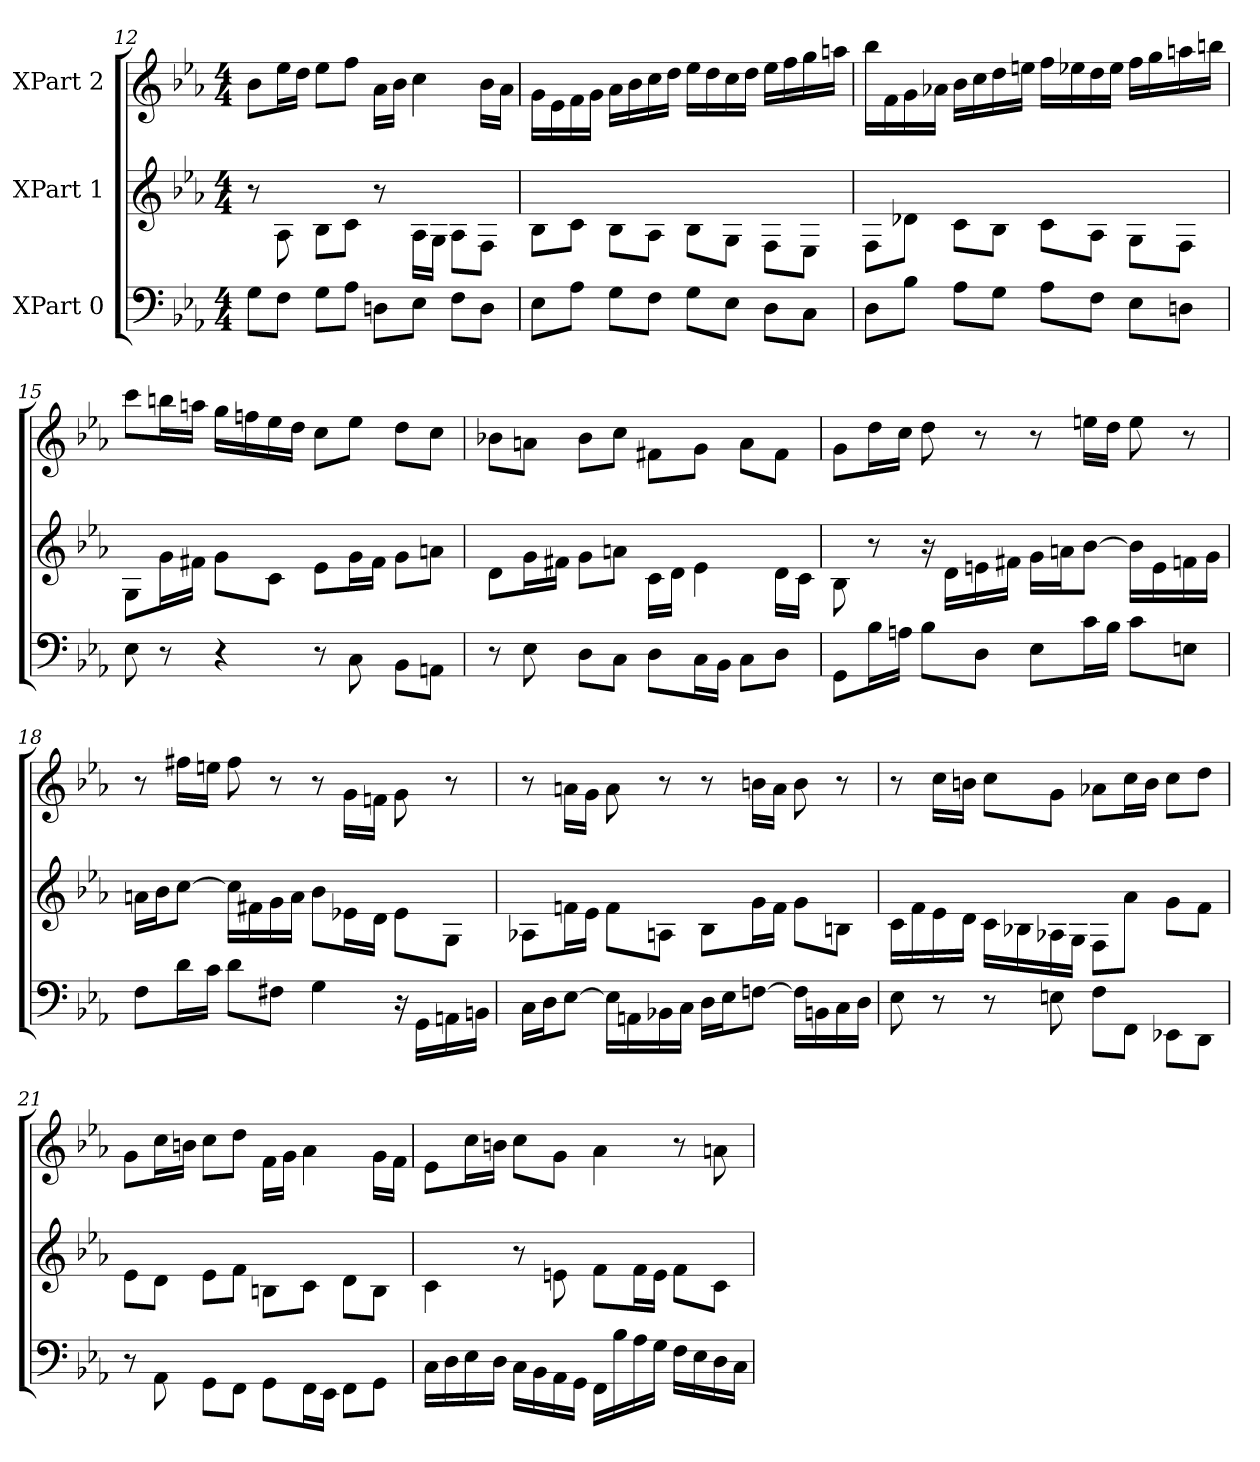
**kern	**kern	**kern
*part3	*part2	*part1
*staff3	*staff2	*staff1
*I"XPart 0	*I"XPart 1	*I"XPart 2
*clefF4	*clefG2	*clefG2
*k[b-e-a-]	*k[b-e-a-]	*k[b-e-a-]
*M4/4	*M4/4	*M4/4
=12	=12	=12
8G\L	8r	8b-\L
8F\J	8A-\	16ee-\
.	.	16dd\J
8G\L	8B-\L	8ee-\L
8A-\J	8c\J	8ff\J
8Dn\L	8r	16a-\L
.	.	16b-\J
8E-\J	16A-\L	4cc\
.	16G\J	.
8F\L	8A-\L	.
8D\J	8F\J	16b-\L
.	.	16a-\J
=13	=13	=13
8E-\L	8B-\L	16g\L
.	.	16e-\
8A-\J	8c\J	16f\
.	.	16g\J
8G\L	8B-\L	16a-\L
.	.	16b-\
8F\J	8A-\J	16cc\
.	.	16dd\J
8G\L	8B-\L	16ee-\L
.	.	16dd\
8E-\J	8G\J	16cc\
.	.	16dd\J
8D\L	8F\L	16ee-\L
.	.	16ff\
8C\J	8E-\J	16gg\
.	.	16aan\J
=14	=14	=14
8D\L	8F\L	16bb-\L
.	.	16f\
8B-\J	8d-X\J	16g\
.	.	16a-X\J
8A-\L	8c\L	16b-\L
.	.	16cc\
8G\J	8B-\J	16dd\
.	.	16een\J
8A-\L	8c\L	16ff\L
.	.	16ee-X\
8F\J	8A-\J	16dd\
.	.	16ee-\J
8E-\L	8G\L	16ff\L
.	.	16gg\
8Dn\J	8F\J	16aan\
.	.	16bbn\J
=15	=15	=15
8E-\	8G\L	8ccc\L
8r	16g\	16bbn\
.	16f#X\J	16aan\J
4r	8g\L	16gg\L
.	.	16ffn\
.	8c\J	16ee-\
.	.	16dd\J
8r	8e-\L	8cc\L
8C\	16g\	8ee-\J
.	16f#\J	.
8BB-\L	8g\L	8dd\L
8AAn\J	8an\J	8cc\J
=16	=16	=16
8r	8d\L	8b-X\L
8E-\	16g\	8an\J
.	16f#X\J	.
8D\L	8g\L	8b-\L
8C\J	8an\J	8cc\J
8D\L	16c\L	8f#X\L
.	16d\J	.
16C\	4e-\	8g\J
16BB-\J	.	.
8C\L	.	8a\L
8D\J	16d\L	8f#\J
.	16c\J	.
=17	=17	=17
8GG\L	8B-\	8g\L
16B-\	8r	16dd\
16An\J	.	16cc\J
8B-\L	16r	8dd\
.	16d\L	.
8D\J	16en\	8r
.	16f#X\J	.
8E-\L	16g\L	8r
.	16an\	.
16c\	[8b-\J	16een\L
16B-\J	.	16dd\J
8c\L	16b-\L]	8ee\
.	16e\	.
8En\J	16fn\	8r
.	16g\J	.
=18	=18	=18
8F\L	16an\L	8r
.	16b-\	.
16d\	[8cc\J	16ff#X\L
16c\J	.	16een\J
8d\L	16cc\L]	8ff#\
.	16f#X\	.
8F#X\J	16g\	8r
.	16a\J	.
4G\	8b-\L	8r
.	16e-X\	16g\L
.	16d\J	16fn\J
16r	8e-\L	8g\
16GG\L	.	.
16AAn\	8G\J	8r
16BBn\J	.	.
=19	=19	=19
16C\L	8A-X\L	8r
16D\	.	.
[8E-\J	16fn\	16an\L
.	16e-\J	16g\J
16E-\L]	8f\L	8a\
16AAn\	.	.
16BB-X\	8An\J	8r
16C\J	.	.
16D\L	8B-\L	8r
16E-\	.	.
[8Fn\J	16g\	16bn\L
.	16f\J	16a\J
16F\L]	8g\L	8b\
16BBn\	.	.
16C\	8Bn\J	8r
16D\J	.	.
=20	=20	=20
8E-\	16c\L	8r
.	16f\	.
8r	16e-\	16cc\L
.	16d\J	16bn\J
8r	16c\L	8cc\L
.	16B-X\	.
8En\	16A-X\	8g\J
.	16G\J	.
8F\L	8F\L	8a-X\L
8FF\J	8a-\J	16cc\
.	.	16b\J
8EE-X\L	8g\L	8cc\L
8DD\J	8f\J	8dd\J
=21	=21	=21
8r	8e-\L	8g\L
8AA-\	8d\J	16cc\
.	.	16bn\J
8GG\L	8e-\L	8cc\L
8FF\J	8f\J	8dd\J
8GG\L	8Bn\L	16f\L
.	.	16g\J
16FF\	8c\J	4a-\
16EE-\J	.	.
8FF\L	8d\L	.
8GG\J	8B\J	16g\L
.	.	16f\J
=22	=22	=22
16C\L	4c\	8e-\L
16D\	.	.
16E-\	.	16cc\
16D\J	.	16bn\J
16C\L	8r	8cc\L
16BB-\	.	.
16AA-\	8en\	8g\J
16GG\J	.	.
16FF\L	8f\L	4a-\
16B-\	.	.
16A-\	16f\	.
16G\J	16e\J	.
16F\L	8f\L	8r
16E-\	.	.
16D\	8c\J	8an\
16C\J	.	.
=	=	=
*-	*-	*-
